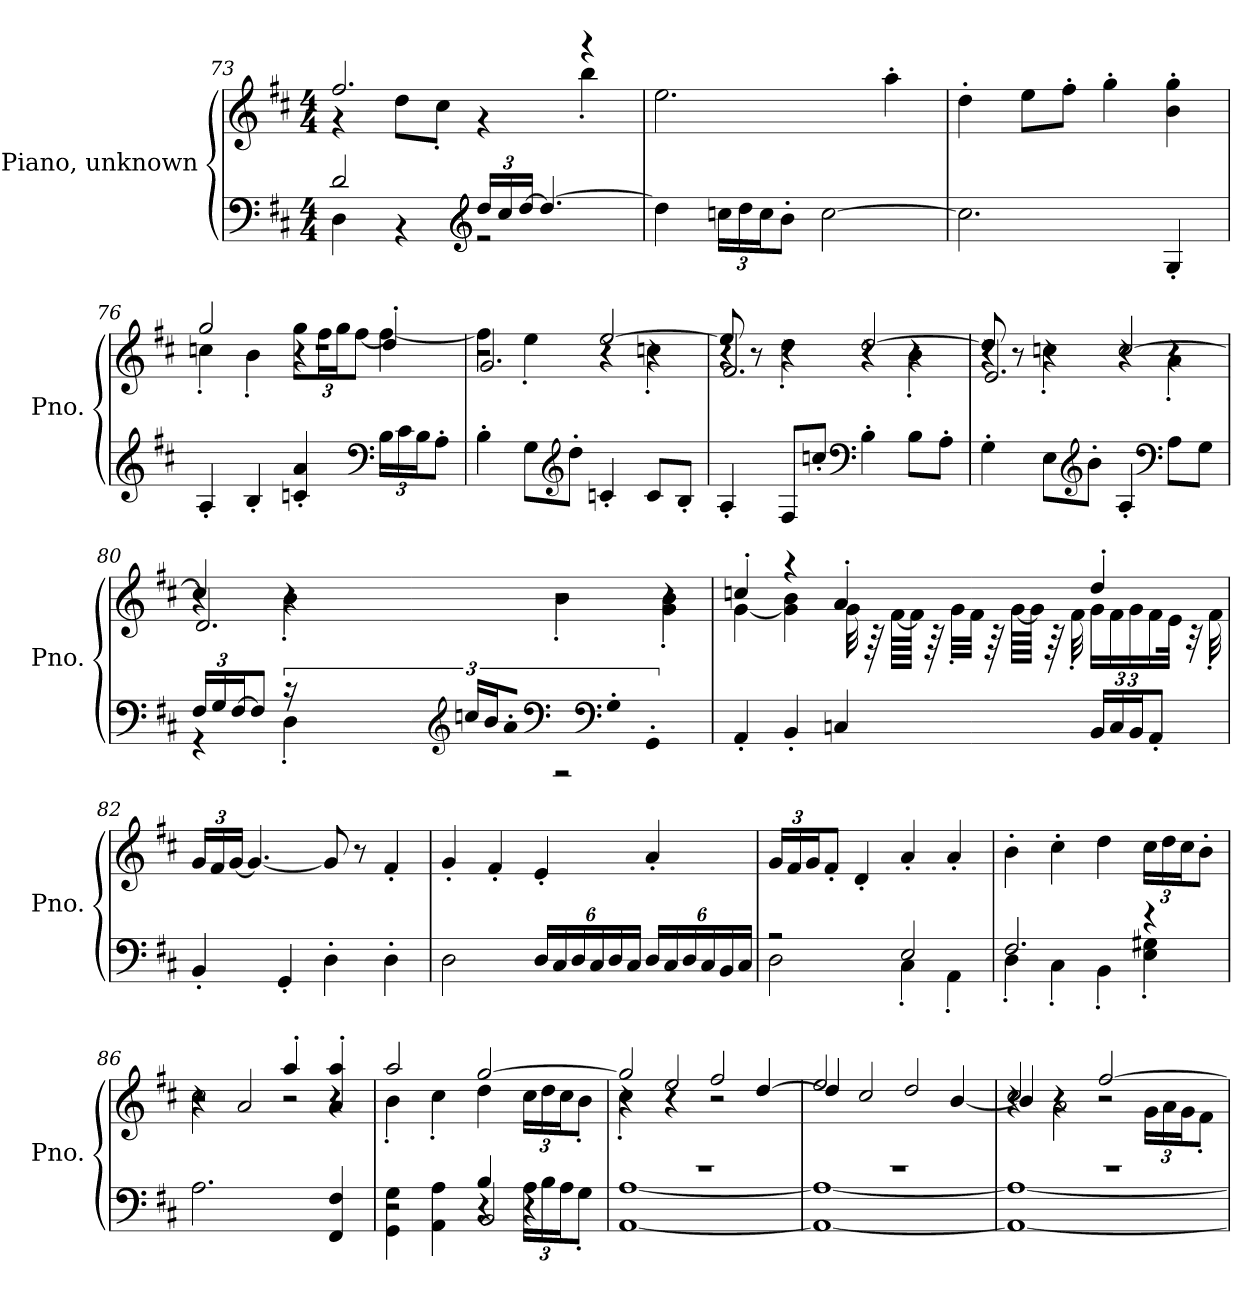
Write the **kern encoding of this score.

**kern	**kern
*part1	*part1
*staff2	*staff1
*I"Piano, unknown	*
*I'Pno.	*
*clefF4	*clefG2
*k[f#c#]	*k[f#c#]
*M4/4	*M4/4
=73	=73
*^	*^
2d/	4D\	2.ff#/	4r
.	4r	.	8dd\L
.	.	.	8cc#'\J
*clefG2	*	*	*
*Xbrackettup	*	*	*
24dd/LL	2r	.	4r
24cc#/	.	.	.
[24dd/JJ	.	.	.
4.dd/_	.	.	.
.	.	4r	4bb'\
*v	*v	*	*
*	*v	*v
=74	=74
4dd\]	2.ee\
24ccn\LL	.
24dd\	.
24cc\J	.
8b'\J	.
[2cc\	.
.	4aa'\
=75	=75
2.cc\]	4dd'\
.	8ee\L
.	8ff#'\J
.	4gg'\
4G'/	4b\' 4gg\'
!!LO:LB:g=z
=76	=76
*	*^
*	*	*^
4A'/	1r	4ccn'\	2gg/
4B'/	.	4b'\	.
*	*	*Xbrackettup	*
4cn/' 4a/'	.	12gg\L	4r
.	.	24ff#\L	.
.	.	24gg\J	.
.	.	[12ff#\J	.
*clefF4	*	*	*
24B\LL	.	4ff#\_	4dd'/
24c\	.	.	.
24B\J	.	.	.
8A'\J	.	.	.
=77	=77	=77	=77
4B'\	2r	4ff#\]	2.g/
8G\L	.	4ee'\	.
*clefG2	*	*	*
8dd'\J	.	.	.
4cn'/	[2ee/	4r	.
8c/L	.	4ccn'\	4r
8B'/J	.	.	.
=78	=78	=78	=78
4A'/	8ee/]	4r	2.f#/
.	8r	.	.
8F#/L	4r	4dd'\	.
8ccn'/J	.	.	.
*clefF4	*	*	*
4B'\	[2dd/	4r	.
8B\L	.	4b'\	4r
8A'\J	.	.	.
!!LO:PB:g=z	!!	!!
=79	=79	=79	=79
4G'\	8dd/]	4r	2.e/
.	8r	.	.
8E\L	4r	4ccn'\	.
*clefG2	*	*	*
8b'\J	.	.	.
4A'/	[2cc/	4r	.
*clefF4	*	*	*
8A\L	.	4a'\	4r
8G\J	.	.	.
=80	=80	=80	=80
*^	*	*	*
24F#/LL	4r	4cc/]	4r	2.d/
24G/	.	.	.	.
[24F#/J	.	.	.	.
8F#/J]	.	.	.	.
*brackettup	*	*	*	*
24r	4D'\	4r	4b'\	.
*clefG2	*	*	*	*
24ccn/LL	.	.	.	.
24b/J	.	.	.	.
8a'/J	.	.	.	.
*clefF4	*	*	*	*
4G'/	2r	2r	4b'\	.
4GG'/	.	.	4g\' 4b\'	4r
*v	*v	*	*	*
*	*	*v	*v
!!LO:LB:g=z
=81	=81	=81
4AA'/	4ccn'/	[4g\
4BB'/	4r	4g\] 4b\
4Cn/	4a'/	32g\
.	.	64r
.	.	[64f#\LLLL
.	.	64f#\JJJJ]
.	.	64r
.	.	32g'\LLL
.	.	32f#\JJJ
.	.	64r
.	.	[64g\LLLL
.	.	64g\JJJJ]
.	.	64r
.	.	32f#'\
*Xbrackettup	*	*
24BB/LL	4dd'/	24g\LL
24C/	.	24f#\
24BB/J	.	24g\
8AA'/J	.	24f#\
.	.	48e\JJk
.	.	32r
.	.	32f#'\
*	*v	*v
=82	=82
4BB'/	24g/LL
.	24f#/
.	[24g/JJ
.	4.g/_
4GG'/	.
4D'\	8g/]
.	8r
4D'\	4f#'/
!!LO:LB:g=z
=83	=83
2D\	4g'/
.	4f#'/
24D/LL	4e'/
24C#/	.
24D/	.
24C#/	.
24D/	.
24C#/JJ	.
24D/LL	4a'/
24C#/	.
24D/	.
24C#/	.
24BB/	.
24C#/JJ	.
=84	=84
*^	*
2r	2D\	24g/LL
.	.	24f#/
.	.	24g/J
.	.	8f#'/J
.	.	4d'/
2E/	4C#'\	4a'/
.	4AA'\	4a'/
=85	=85	=85
2.F#/	4D'\	4b'\
.	4C#'\	4cc#'\
.	4BB'\	4dd\
4r	4E\' 4G#X\'	24cc#\LL
.	.	24dd\
.	.	24cc#\J
.	.	8b'\J
*v	*v	*
=86	=86
*	*^
*	*	*^
2.A\	2r	2cc#\	4r
.	.	.	2a/
.	4aa'/	2r	.
4FF#/ 4F#/	4a/' 4aa/'	.	4r
*	*	*v	*v
=87	=87	=87
*^	*	*
*	*^	*	*
2r	4GG\ 4G\	2r	2aa/	4b'\
.	4AA\ 4A\	.	.	4cc#'\
4B/	4r	2BB/	[2gg/	4dd\
4r	24A\LL	.	.	24cc#\LL
.	24B\	.	.	24dd\
.	24A\J	.	.	24cc#\J
.	8G'\J	.	.	8b'\J
*	*v	*v	*	*
!!LO:LB:g=z
=88	=88	=88	=88
*	*	*	*^
1r	[1AA [1A	2gg/]	4cc#'\	4r
.	.	.	4r	2ee/
.	.	2ff#/	2r	.
.	.	.	.	[4dd/
*	*	*	*v	*v
=89	=89	=89	=89
1r	1AA_ 1A_	2ee/	4dd/]
.	.	.	2cc#/
.	.	2dd/	.
.	.	.	[4b/
=90	=90	=90	=90
*	*	*	*^
1r	1AA_ 1A_	2cc#/	4r	4b/]
.	.	.	2a\	4r
.	.	[2ff#/	.	2r
.	.	.	24g\LL	.
.	.	.	24a\	.
.	.	.	24g\J	.
.	.	.	8f#'\J	.
*v	*v	*	*	*
*	*v	*v	*v
=	=
*-	*-
